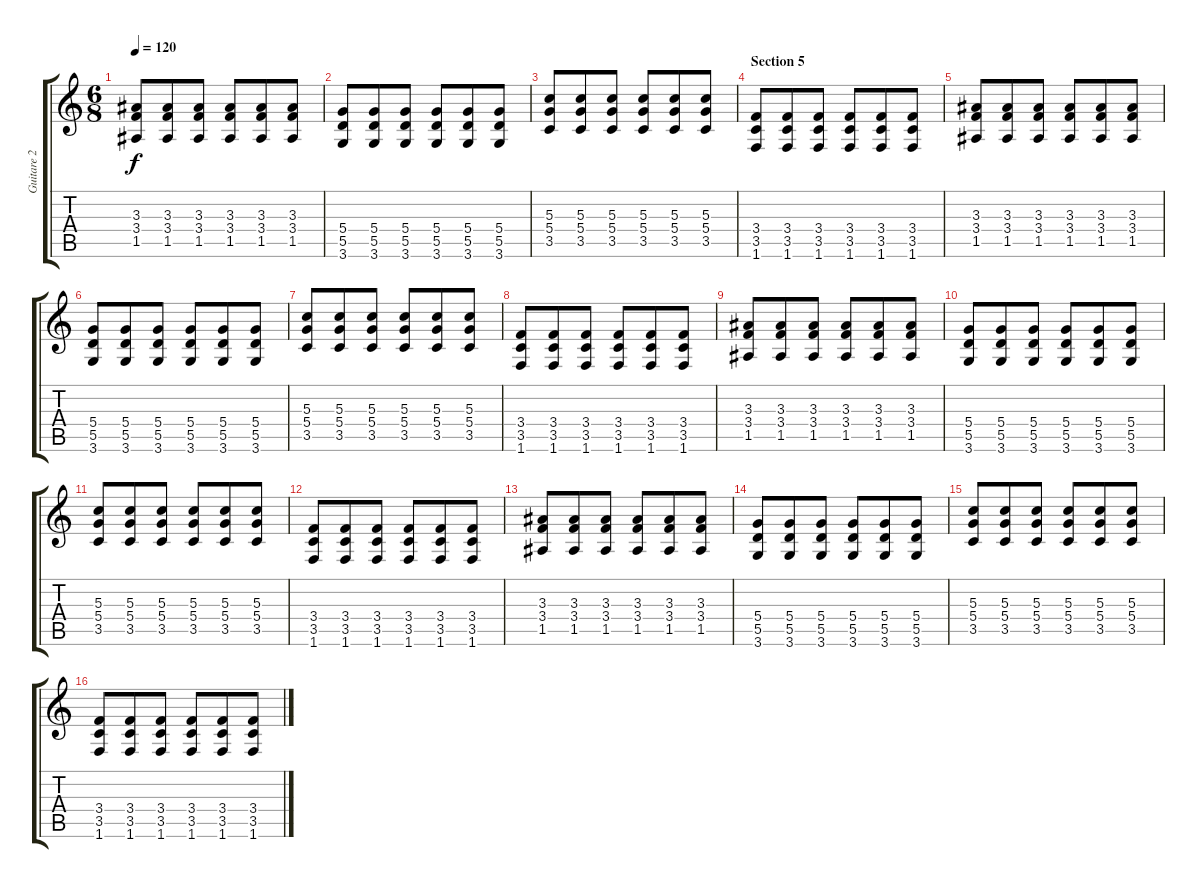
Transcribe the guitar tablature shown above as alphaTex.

\track ("Guitare 2" "Guitare 2") {instrument overdrivenguitar}
\staff {score tabs}
\tuning (E4 B3 G3 D3 A2 E2) {hide}
\ts (6 8)
\tempo 120
\clef g2
\ks c
(3.3 3.4 1.5).8{dy f} (3.3 3.4 1.5).8 (3.3 3.4 1.5).8 (3.3 3.4 1.5).8 (3.3 3.4 1.5).8 (3.3 3.4 1.5).8 |
(5.4 5.5 3.6).8 (5.4 5.5 3.6).8 (5.4 5.5 3.6).8 (5.4 5.5 3.6).8 (5.4 5.5 3.6).8 (5.4 5.5 3.6).8 |
(5.3 5.4 3.5).8 (5.3 5.4 3.5).8 (5.3 5.4 3.5).8 (5.3 5.4 3.5).8 (5.3 5.4 3.5).8 (5.3 5.4 3.5).8 |
\section ("" "Section 5")
(3.4 3.5 1.6).8{instrument overdrivenguitar} (3.4 3.5 1.6).8 (3.4 3.5 1.6).8 (3.4 3.5 1.6).8 (3.4 3.5 1.6).8 (3.4 3.5 1.6).8 |
(3.3 3.4 1.5).8 (3.3 3.4 1.5).8 (3.3 3.4 1.5).8 (3.3 3.4 1.5).8 (3.3 3.4 1.5).8 (3.3 3.4 1.5).8 |
(5.4 5.5 3.6).8 (5.4 5.5 3.6).8 (5.4 5.5 3.6).8 (5.4 5.5 3.6).8 (5.4 5.5 3.6).8 (5.4 5.5 3.6).8 |
(5.3 5.4 3.5).8 (5.3 5.4 3.5).8 (5.3 5.4 3.5).8 (5.3 5.4 3.5).8 (5.3 5.4 3.5).8 (5.3 5.4 3.5).8 |
(3.4 3.5 1.6).8 (3.4 3.5 1.6).8 (3.4 3.5 1.6).8 (3.4 3.5 1.6).8 (3.4 3.5 1.6).8 (3.4 3.5 1.6).8 |
(3.3 3.4 1.5).8 (3.3 3.4 1.5).8 (3.3 3.4 1.5).8 (3.3 3.4 1.5).8 (3.3 3.4 1.5).8 (3.3 3.4 1.5).8 |
(5.4 5.5 3.6).8 (5.4 5.5 3.6).8 (5.4 5.5 3.6).8 (5.4 5.5 3.6).8 (5.4 5.5 3.6).8 (5.4 5.5 3.6).8 |
(5.3 5.4 3.5).8 (5.3 5.4 3.5).8 (5.3 5.4 3.5).8 (5.3 5.4 3.5).8 (5.3 5.4 3.5).8 (5.3 5.4 3.5).8 |
(3.4 3.5 1.6).8 (3.4 3.5 1.6).8 (3.4 3.5 1.6).8 (3.4 3.5 1.6).8 (3.4 3.5 1.6).8 (3.4 3.5 1.6).8 |
(3.3 3.4 1.5).8 (3.3 3.4 1.5).8 (3.3 3.4 1.5).8 (3.3 3.4 1.5).8 (3.3 3.4 1.5).8 (3.3 3.4 1.5).8 |
(5.4 5.5 3.6).8 (5.4 5.5 3.6).8 (5.4 5.5 3.6).8 (5.4 5.5 3.6).8 (5.4 5.5 3.6).8 (5.4 5.5 3.6).8 |
(5.3 5.4 3.5).8 (5.3 5.4 3.5).8 (5.3 5.4 3.5).8 (5.3 5.4 3.5).8 (5.3 5.4 3.5).8 (5.3 5.4 3.5).8 |
(3.4 3.5 1.6).8 (3.4 3.5 1.6).8 (3.4 3.5 1.6).8 (3.4 3.5 1.6).8 (3.4 3.5 1.6).8 (3.4 3.5 1.6).8
